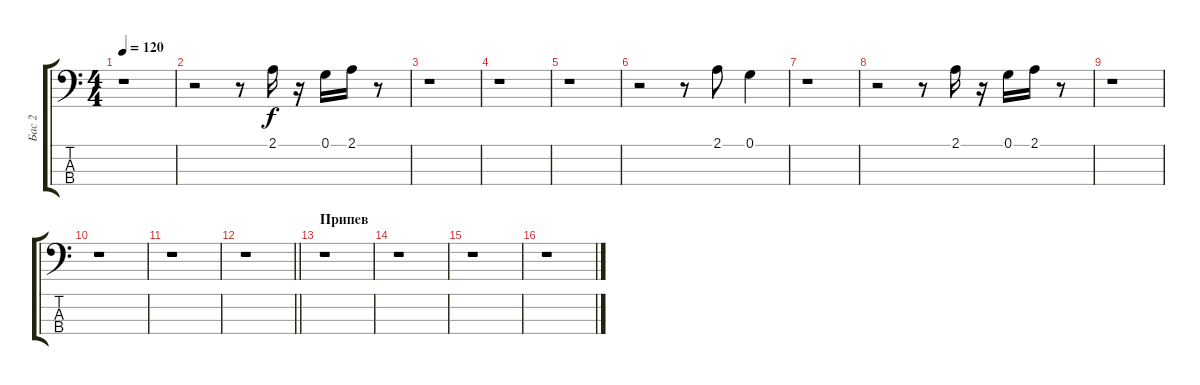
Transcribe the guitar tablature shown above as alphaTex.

\track ("Бас 2" "Бас 2") {instrument slapbass1}
\staff {score tabs}
\tuning (G2 D2 A1 E1) {hide}
\ts (4 4)
\tempo 120
\clef f4
\ks c
r.1{dy f} |
r.2 r.8 2.1.16 r.16 0.1.16 2.1.16 r.8 |
r.1 |
r.1 |
r.1 |
r.2 r.8 2.1.8 0.1.4 |
r.1 |
r.2 r.8 2.1.16 r.16 0.1.16 2.1.16 r.8 |
r.1 |
r.1 |
r.1 |
\barLineRight lightlight
r.1 |
\section ("" "Припев")
r.1 |
r.1 |
r.1 |
r.1
